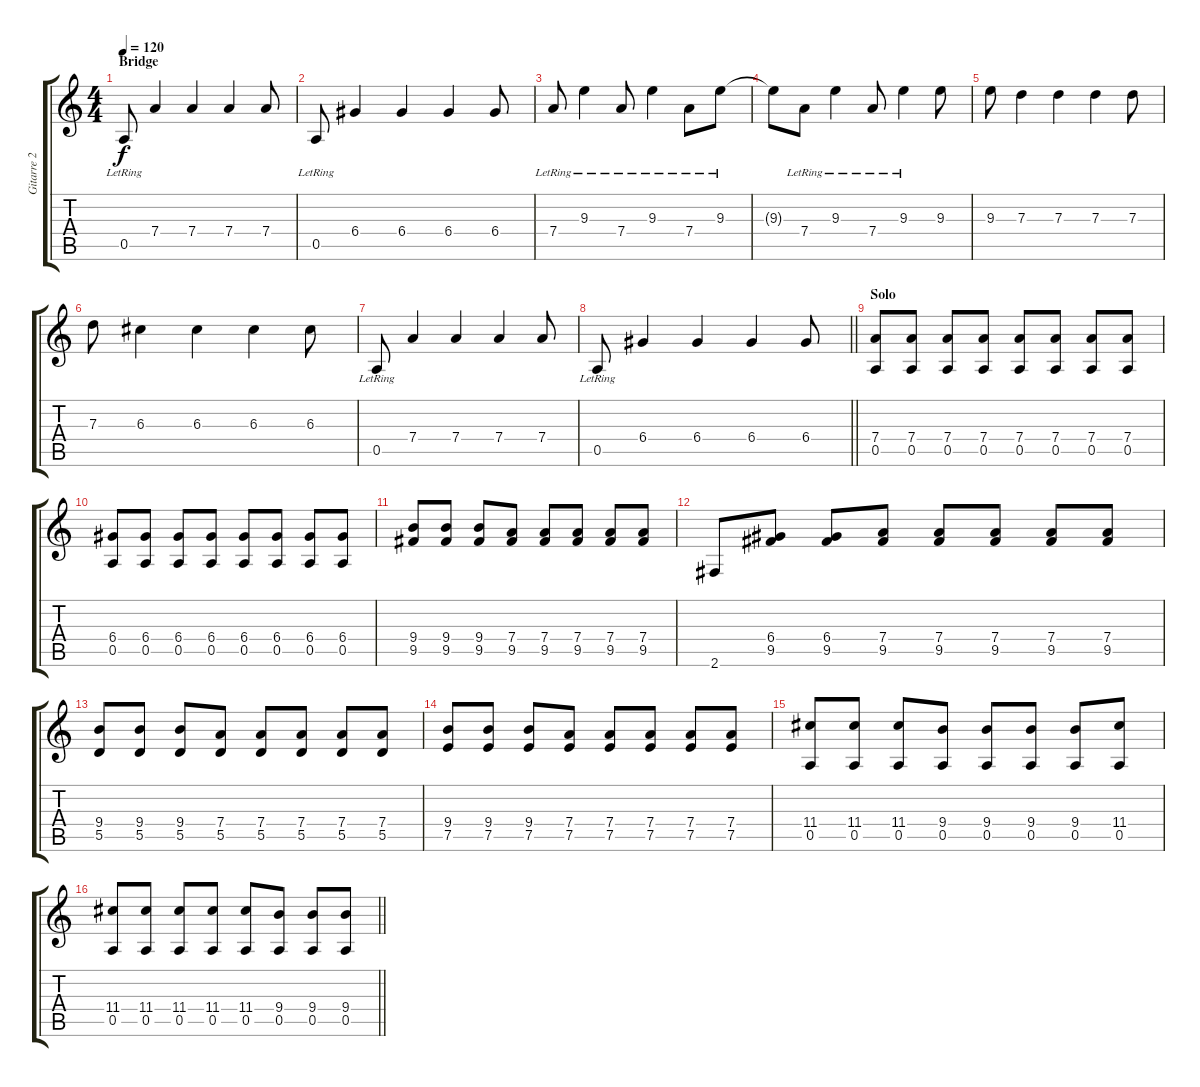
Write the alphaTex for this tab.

\track ("Gitarre 2" "Gitarre 2") {instrument electricguitarclean}
\staff {score tabs}
\tuning (E4 B3 G3 D3 A2 E2) {hide}
\ts (4 4)
\section ("" "Bridge")
\tempo 120
\clef g2
\ks c
0.5{lr}.8{dy f} 7.4.4 7.4.4 7.4.4 7.4.8 |
0.5{lr}.8 6.4.4 6.4.4 6.4.4 6.4.8 |
7.4{lr}.8 9.3{lr}.4 7.4{lr}.8 9.3{lr}.4 7.4{lr}.8 9.3{lr}.8 |
9.3{t}.8 7.4{lr}.8 9.3{lr}.4 7.4{lr}.8 9.3{lr}.4 9.3.8 |
9.3.8 7.3.4 7.3.4 7.3.4 7.3.8 |
7.3.8 6.3.4 6.3.4 6.3.4 6.3.8 |
0.5{lr}.8 7.4.4 7.4.4 7.4.4 7.4.8 |
\barLineRight lightlight
0.5{lr}.8 6.4.4 6.4.4 6.4.4 6.4.8 |
\section ("" "Solo")
(7.4 0.5).8 (7.4 0.5).8 (7.4 0.5).8 (7.4 0.5).8 (7.4 0.5).8 (7.4 0.5).8 (7.4 0.5).8 (7.4 0.5).8 |
(6.4 0.5).8 (6.4 0.5).8 (6.4 0.5).8 (6.4 0.5).8 (6.4 0.5).8 (6.4 0.5).8 (6.4 0.5).8 (6.4 0.5).8 |
(9.4 9.5).8 (9.4 9.5).8 (9.4 9.5).8 (7.4 9.5).8 (7.4 9.5).8 (7.4 9.5).8 (7.4 9.5).8 (7.4 9.5).8 |
2.6.8 (6.4 9.5).8 (6.4 9.5).8 (7.4 9.5).8 (7.4 9.5).8 (7.4 9.5).8 (7.4 9.5).8 (7.4 9.5).8 |
(9.4 5.5).8 (9.4 5.5).8 (9.4 5.5).8 (7.4 5.5).8 (7.4 5.5).8 (7.4 5.5).8 (7.4 5.5).8 (7.4 5.5).8 |
(9.4 7.5).8 (9.4 7.5).8 (9.4 7.5).8 (7.4 7.5).8 (7.4 7.5).8 (7.4 7.5).8 (7.4 7.5).8 (7.4 7.5).8 |
(11.4 0.5).8 (11.4 0.5).8 (11.4 0.5).8 (9.4 0.5).8 (9.4 0.5).8 (9.4 0.5).8 (9.4 0.5).8 (11.4 0.5).8 |
\barLineRight lightlight
(11.4 0.5).8 (11.4 0.5).8 (11.4 0.5).8 (11.4 0.5).8 (11.4 0.5).8 (9.4 0.5).8 (9.4 0.5).8 (9.4 0.5).8
